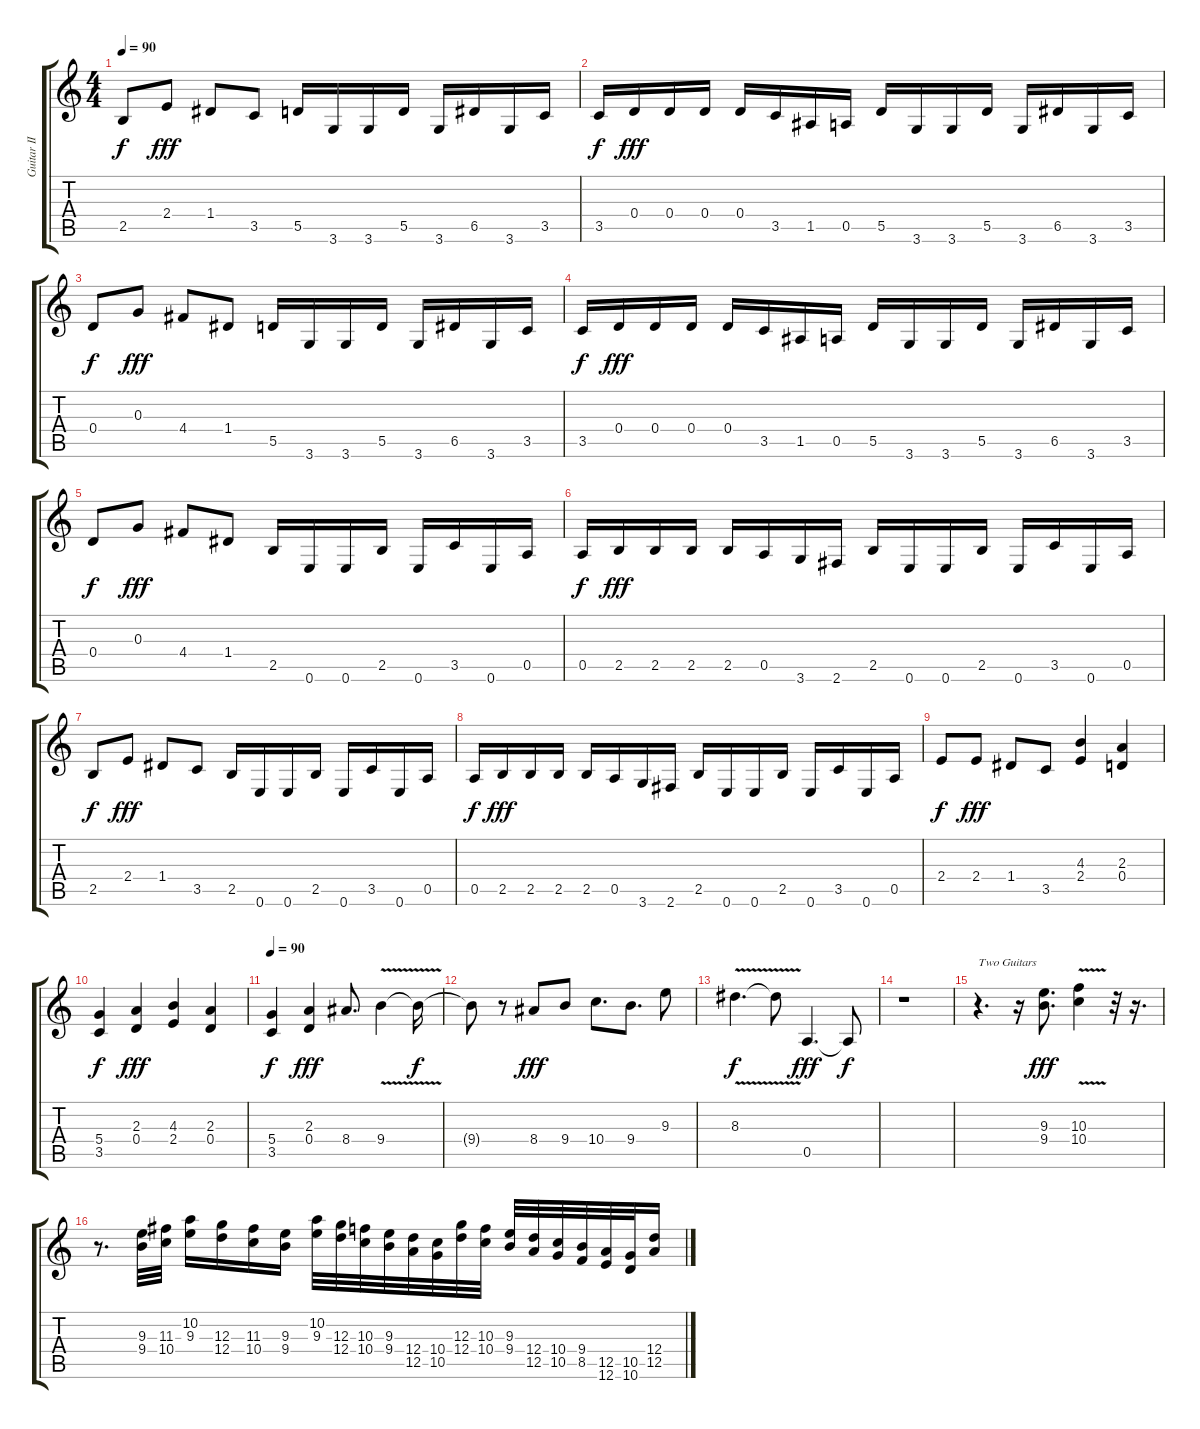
\track ("Guitar II" "Guitar II") {instrument distortionguitar}
\staff {score tabs}
\tuning (E4 B3 G3 D3 A2 E2) {hide}
\ts (4 4)
\tempo 90
\clef g2
\ks c
2.5.8{dy f} 2.4.8{dy fff} 1.4.8 3.5.8 5.5.16 3.6.16 3.6.16 5.5.16 3.6.16 6.5.16 3.6.16 3.5.16 |
3.5.16{dy f} 0.4.16{dy fff} 0.4.16 0.4.16 0.4.16 3.5.16 1.5.16 0.5.16 5.5.16 3.6.16 3.6.16 5.5.16 3.6.16 6.5.16 3.6.16 3.5.16 |
0.4.8{dy f} 0.3.8{dy fff} 4.4.8 1.4.8 5.5.16 3.6.16 3.6.16 5.5.16 3.6.16 6.5.16 3.6.16 3.5.16 |
3.5.16{dy f} 0.4.16{dy fff} 0.4.16 0.4.16 0.4.16 3.5.16 1.5.16 0.5.16 5.5.16 3.6.16 3.6.16 5.5.16 3.6.16 6.5.16 3.6.16 3.5.16 |
0.4.8{dy f} 0.3.8{dy fff} 4.4.8 1.4.8 2.5.16 0.6.16 0.6.16 2.5.16 0.6.16 3.5.16 0.6.16 0.5.16 |
0.5.16{dy f} 2.5.16{dy fff} 2.5.16 2.5.16 2.5.16 0.5.16 3.6.16 2.6.16 2.5.16 0.6.16 0.6.16 2.5.16 0.6.16 3.5.16 0.6.16 0.5.16 |
2.5.8{dy f} 2.4.8{dy fff} 1.4.8 3.5.8 2.5.16 0.6.16 0.6.16 2.5.16 0.6.16 3.5.16 0.6.16 0.5.16 |
0.5.16{dy f} 2.5.16{dy fff} 2.5.16 2.5.16 2.5.16 0.5.16 3.6.16 2.6.16 2.5.16 0.6.16 0.6.16 2.5.16 0.6.16 3.5.16 0.6.16 0.5.16 |
2.4.8{dy f} 2.4.8{dy fff} 1.4.8 3.5.8 (4.3 2.4).4 (2.3 0.4).4 |
(5.4 3.5).4{dy f} (2.3 0.4).4{dy fff} (4.3 2.4).4 (2.3 0.4).4 |
\tempo 90
(5.4 3.5).4{dy f} (2.3 0.4).4{dy fff} 8.4.8{d} 9.4{v}.4 9.4{t}.16{dy f} |
9.4{t}.8 r.8 8.4.8{dy fff} 9.4.8 10.4.8{d} 9.4.8{d} 9.3.8 |
8.3{v}.4{d dy f} 8.3{t}.8 0.5.4{d dy fff} 0.5{t}.8{dy f} |
r.1 |
r.4{d txt "Two Guitars"} r.16 (9.3 9.4).8{d dy fff} (10.3{v} 10.4).4 r.32 r.16{d} |
r.8{d} (9.3 9.4).32 (11.3 10.4).32 (10.2 9.3).16 (12.3 12.4).16 (11.3 10.4).16 (9.3 9.4).16 (10.2 9.3).32 (12.3 12.4).32 (10.3 10.4).32 (9.3 9.4).32 (12.4 12.5).32 (10.4 10.5).32 (12.3 12.4).32 (10.3 10.4).32 (9.3 9.4).32 (12.4 12.5).32 (10.4 10.5).32 (9.4 8.5).32 (12.5 12.6).32 (10.5 10.6).32 (12.4 12.5).16
